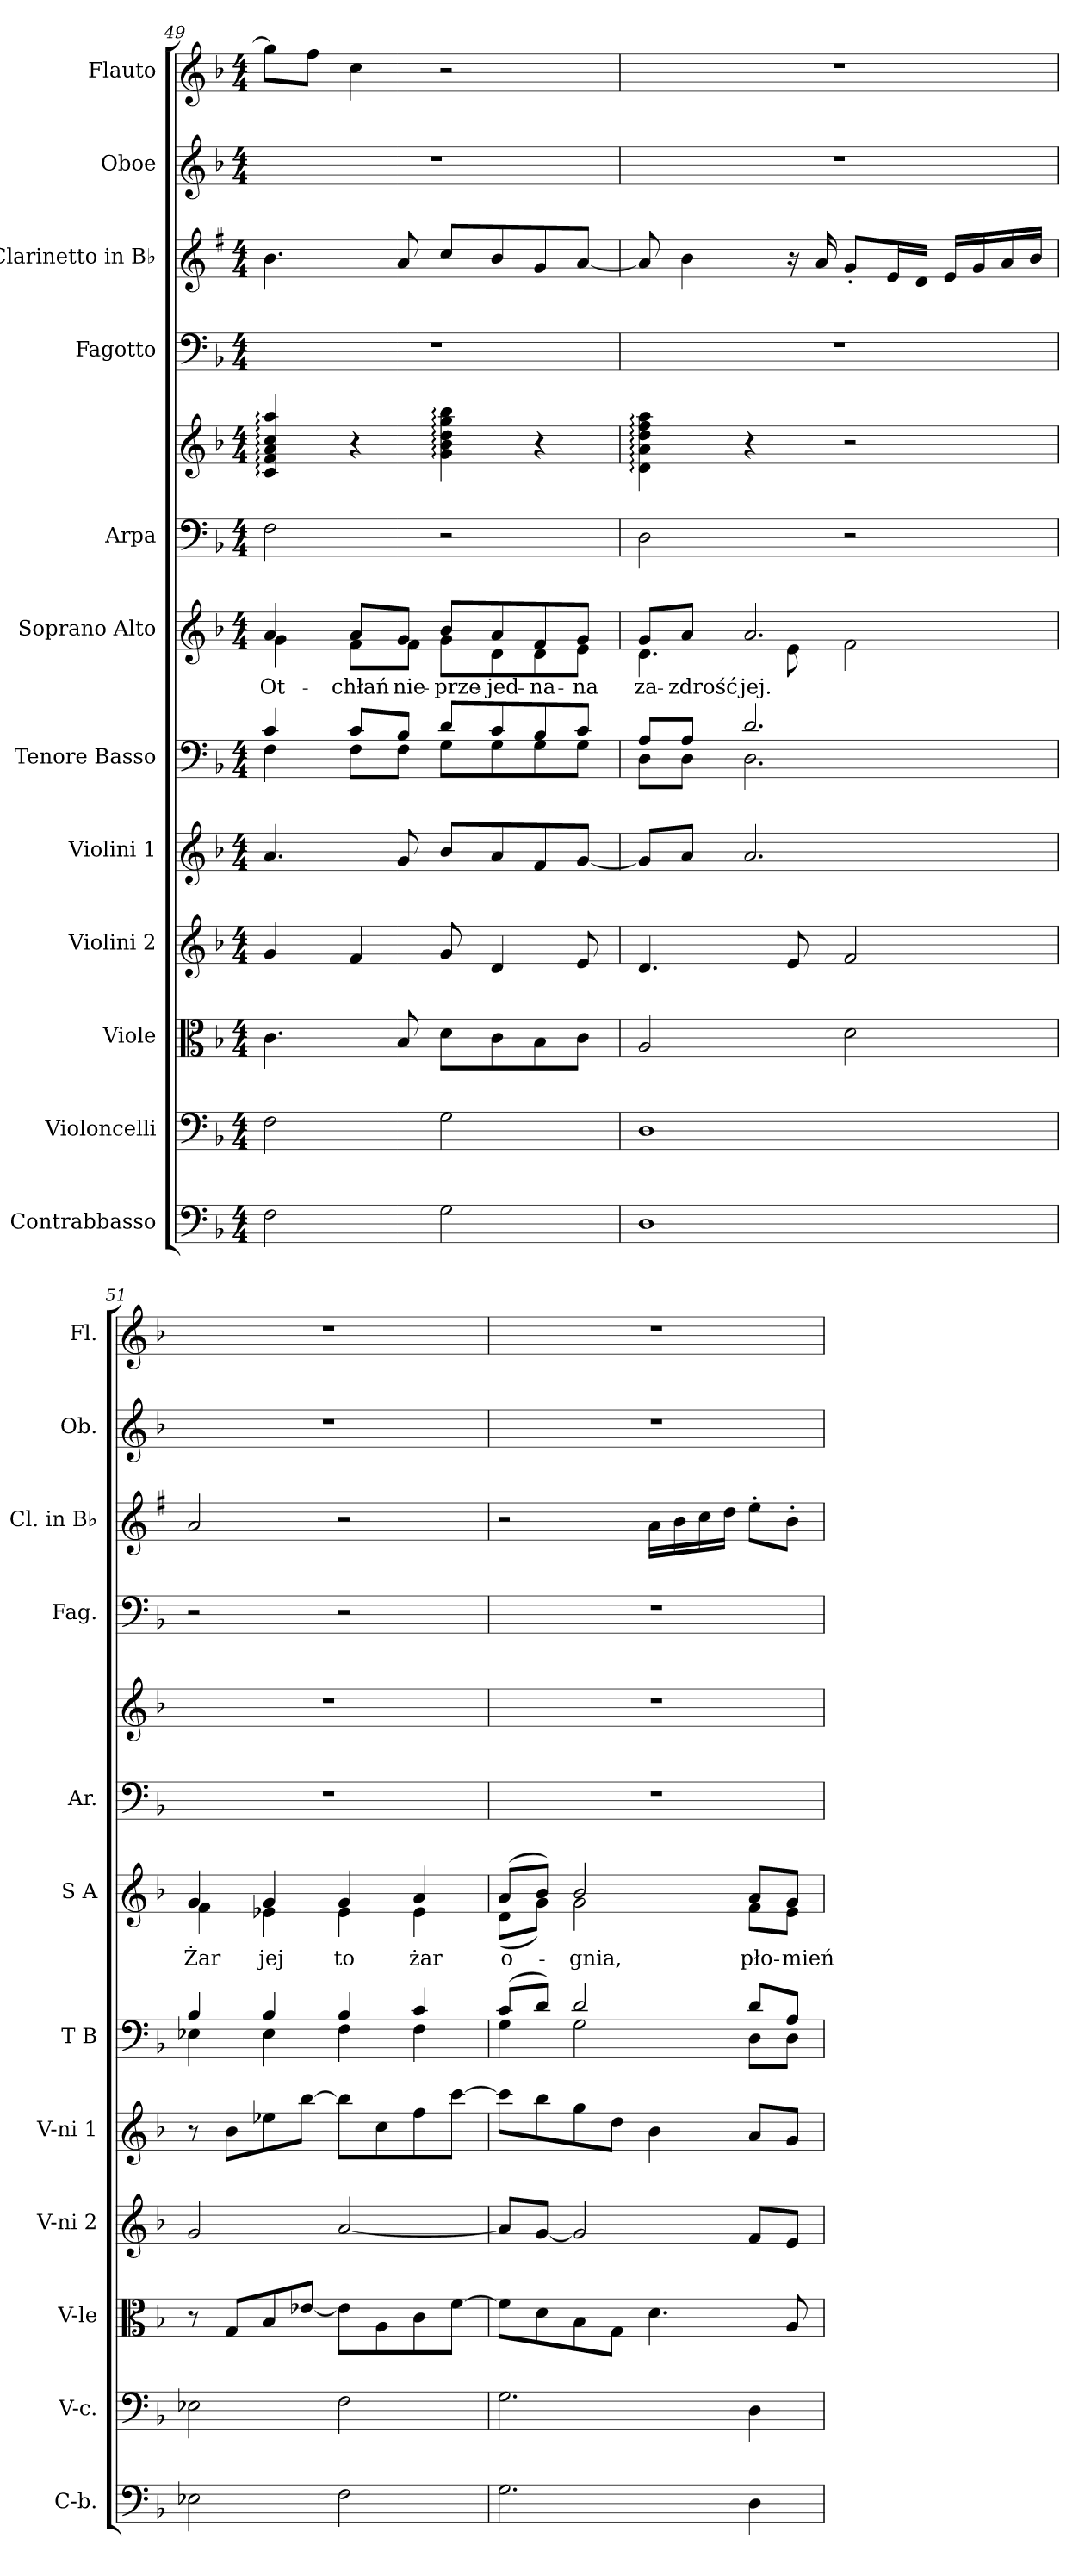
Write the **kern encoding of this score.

**kern	**kern	**kern	**kern	**kern	**kern	**kern	**text	**kern	**kern	**kern	**kern	**kern	**kern
*part12	*part11	*part10	*part9	*part8	*part7	*part6	*part6	*part5	*part5	*part4	*part3	*part2	*part1
*staff13	*staff12	*staff11	*staff10	*staff9	*staff8	*staff7	*staff7	*staff6	*staff5	*staff4	*staff3	*staff2	*staff1
*I"Contrabbasso	*I"Violoncelli	*I"Viole	*I"Violini 2	*I"Violini 1	*I"Tenore Basso	*I"Soprano Alto	*	*I"Arpa	*	*I"Fagotto	*I"Clarinetto in B♭	*I"Oboe	*I"Flauto
*I'C-b.	*I'V-c.	*I'V-le	*I'V-ni 2	*I'V-ni 1	*I'T B	*I'S A	*	*I'Ar.	*	*I'Fag.	*I'Cl. in B♭	*I'Ob.	*I'Fl.
*clefF4	*clefF4	*clefC3	*clefG2	*clefG2	*clefF4	*clefG2	*	*clefF4	*clefG2	*clefF4	*clefG2	*clefG2	*clefG2
*	*	*	*	*	*	*	*	*	*	*	*ITrd1c2	*	*
*k[b-]	*k[b-]	*k[b-]	*k[b-]	*k[b-]	*k[b-]	*k[b-]	*	*k[b-]	*k[b-]	*k[b-]	*k[b-]	*k[b-]	*k[b-]
*M4/4	*M4/4	*M4/4	*M4/4	*M4/4	*M4/4	*M4/4	*	*M4/4	*M4/4	*M4/4	*M4/4	*M4/4	*M4/4
=49	=49	=49	=49	=49	=49	=49	=49	=49	=49	=49	=49	=49	=49
*	*	*	*	*	*^	*^	*	*	*	*	*	*	*
2F	2F	4.c	4g	4.a	4c	4F	4a	4g	Ot-	2F:	4c: 4f: 4a: 4cc: 4aa:	1r	4.a	1r	8ggL]
.	.	.	.	.	.	.	.	.	.	.	.	.	.	.	8ffJ
.	.	.	4f	.	8cL	8FL	8aL	8fL	-chłań	.	4r	.	.	.	4cc
.	.	8B-	.	8g	8B-J	8FJ	8gJ	8fJ	nie-	.	.	.	8g	.	.
2G	2G	8dL	8g	8b-L	8dL	8GL	8b-L	8gL	-prze-	2r	4g: 4b-: 4dd: 4gg: 4bb-:	.	8b-L	.	2r
.	.	8c	4d	8a	8c	8G	8a	8d	-jed-	.	.	.	8a	.	.
.	.	8B-	.	8f	8B-	8G	8f	8d	-na-	.	4r	.	8f	.	.
.	.	8cJ	8e	[8gJ	8cJ	8GJ	8gJ	8eJ	-na	.	.	.	[8gJ	.	.
=50	=50	=50	=50	=50	=50	=50	=50	=50	=50	=50	=50	=50	=50	=50	=50
1D	1D	2A	4.d	8gL]	8AL	8DL	8gL	4.d	za-	2D:	4d: 4a: 4dd: 4ff: 4aa:	1r	8g]	1r	1r
.	.	.	.	8aJ	8AJ	8DJ	8aJ	.	-zdrość	.	.	.	4a	.	.
.	.	.	.	2.a	2.d	2.D	2.a	.	jej.	.	4r	.	.	.	.
.	.	.	8e	.	.	.	.	8e	.	.	.	.	16r	.	.
.	.	.	.	.	.	.	.	.	.	.	.	.	16g	.	.
.	.	2d	2f	.	.	.	.	2f	.	2r	2r	.	8f'L	.	.
.	.	.	.	.	.	.	.	.	.	.	.	.	16dL	.	.
.	.	.	.	.	.	.	.	.	.	.	.	.	16cJJ	.	.
.	.	.	.	.	.	.	.	.	.	.	.	.	16dLL	.	.
.	.	.	.	.	.	.	.	.	.	.	.	.	16f	.	.
.	.	.	.	.	.	.	.	.	.	.	.	.	16g	.	.
.	.	.	.	.	.	.	.	.	.	.	.	.	16aJJ	.	.
=51	=51	=51	=51	=51	=51	=51	=51	=51	=51	=51	=51	=51	=51	=51	=51
2E-X	2E-X	8r	2g	8r	4B-	4E-X	4g	4f	Żar	1r	1r	2r	2g	1r	1r
.	.	8GL	.	8b-L	.	.	.	.	.	.	.	.	.	.	.
.	.	8B-	.	8ee-X	4B-	4E-	4g	4e-X	jej	.	.	.	.	.	.
.	.	[8e-XJ	.	[8bb-J	.	.	.	.	.	.	.	.	.	.	.
2F	2F	8e-L]	[2a	8bb-L]	4B-	4F	4g	4e-	to	.	.	2r	2r	.	.
.	.	8A	.	8cc	.	.	.	.	.	.	.	.	.	.	.
.	.	8c	.	8ff	4c	4F	4a	4e-	żar	.	.	.	.	.	.
.	.	[8fJ	.	[8cccJ	.	.	.	.	.	.	.	.	.	.	.
=52	=52	=52	=52	=52	=52	=52	=52	=52	=52	=52	=52	=52	=52	=52	=52
2.G	2.G	8fL]	8aL]	8cccL]	(8cL	4G	(8aL	(8dL	o-	1r	1r	1r	2r	1r	1r
.	.	8d	[8gJ	8bb-	8dJ)	.	8b-J)	8gJ)	.	.	.	.	.	.	.
.	.	8B-	2g]	8gg	2d	2G	2b-	2g	-gnia,	.	.	.	.	.	.
.	.	8GJ	.	8ddJ	.	.	.	.	.	.	.	.	.	.	.
.	.	4.d	.	4b-	.	.	.	.	.	.	.	.	16gLL	.	.
.	.	.	.	.	.	.	.	.	.	.	.	.	16a	.	.
.	.	.	.	.	.	.	.	.	.	.	.	.	16b-	.	.
.	.	.	.	.	.	.	.	.	.	.	.	.	16ccJJ	.	.
4D	4D	.	8fL	8aL	8dL	8DL	8aL	8fL	pło-	.	.	.	8dd'L	.	.
.	.	8A	8eJ	8gJ	8AJ	8DJ	8gJ	8eJ	-mień	.	.	.	8a'J	.	.
*	*	*	*	*	*v	*v	*	*	*	*	*	*	*	*	*
*	*	*	*	*	*	*v	*v	*	*	*	*	*	*	*
=	=	=	=	=	=	=	=	=	=	=	=	=	=
*-	*-	*-	*-	*-	*-	*-	*-	*-	*-	*-	*-	*-	*-
